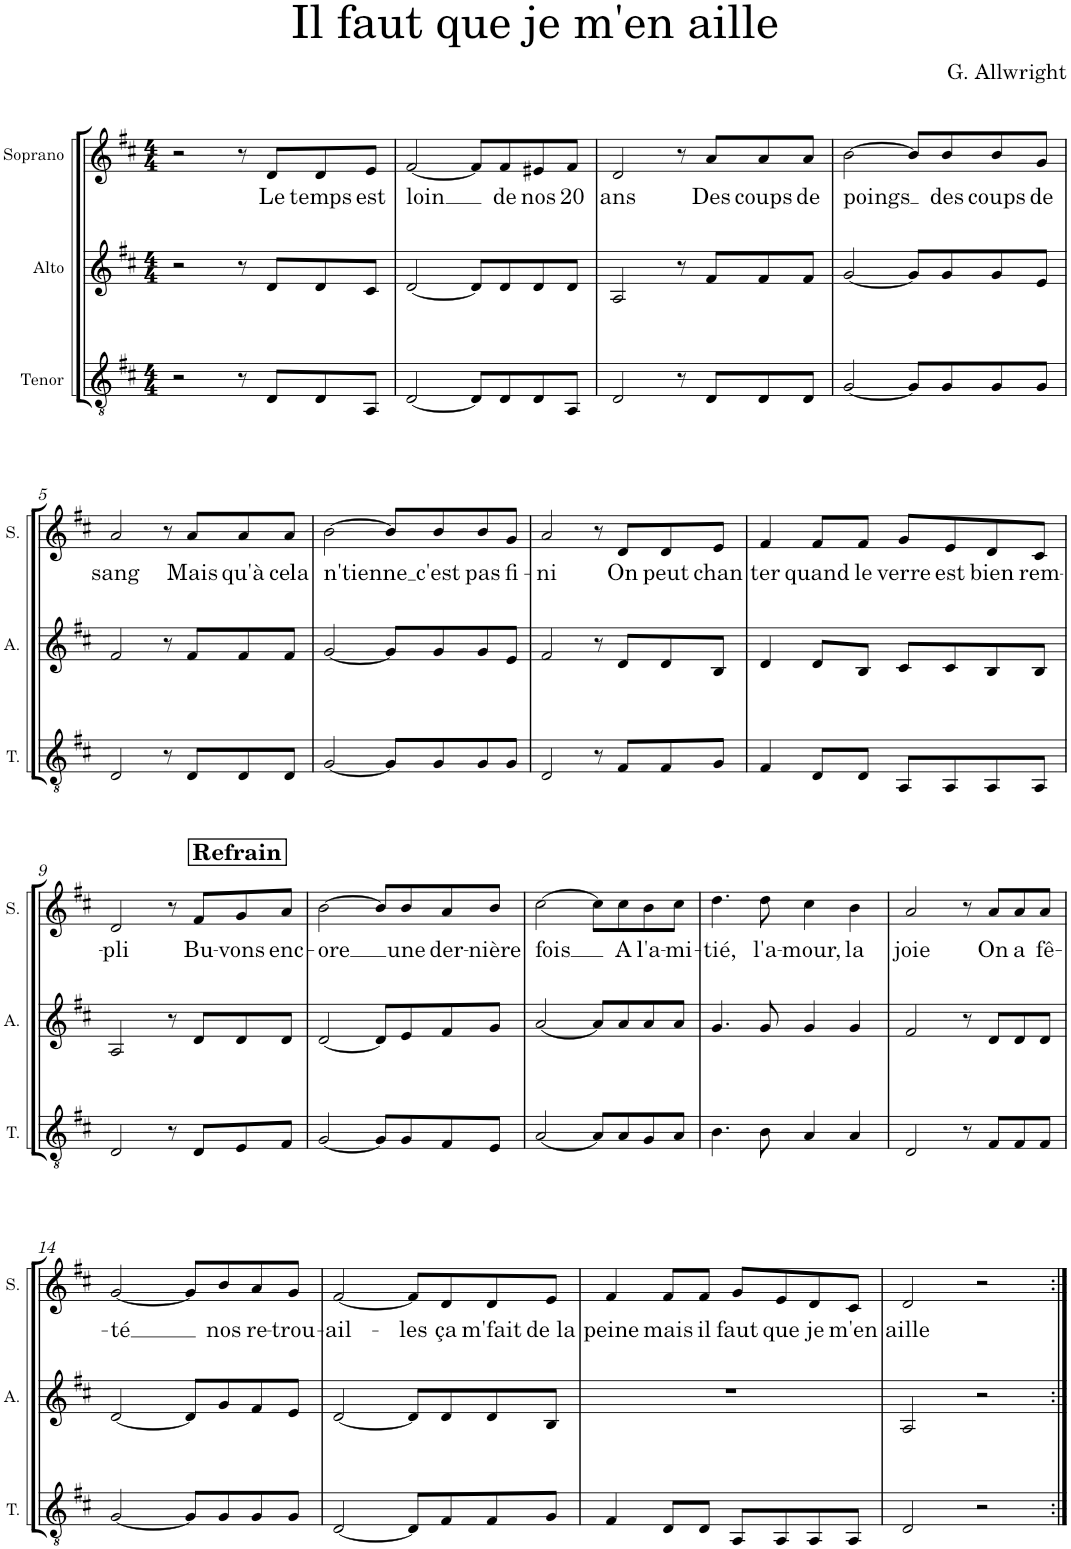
**kern	**kern	**kern	**text
*part3	*part2	*part1	*part1
*staff3	*staff2	*staff1	*staff1
*I"Tenor	*I"Alto	*I"Soprano	*
*I'T.	*I'A.	*I'S.	*
*clefGv2	*clefG2	*clefG2	*
*k[f#c#]	*k[f#c#]	*k[f#c#]	*
*M4/4	*M4/4	*M4/4	*
=1	=1	=1	=1
2r	2r	2r	.
8r	8r	8r	.
!	!	!	!LO:LY:b
8D/L	8d/L	8d/L	Le
!	!	!	!LO:LY:b
8D/	8d/	8d/	temps
!	!	!	!LO:LY:b
8AA/J	8c#/J	8e/J	est
=2	=2	=2	=2
!	!	!	!LO:LY:b
[2D/	[2d/	[2f#/	loin
8D/L]	8d/L]	8f#/L]	.
!	!	!	!LO:LY:b
8D/	8d/	8f#/	de
!	!	!	!LO:LY:b
8D/	8d/	8e#X/	nos
!	!	!	!LO:LY:b
8AA/J	8d/J	8f#/J	20
=3	=3	=3	=3
!	!	!	!LO:LY:b
2D/	2A/	2d/	ans
8r	8r	8r	.
!	!	!	!LO:LY:b
8D/L	8f#/L	8a/L	Des
!	!	!	!LO:LY:b
8D/	8f#/	8a/	coups
!	!	!	!LO:LY:b
8D/J	8f#/J	8a/J	de
=4	=4	=4	=4
!	!	!	!LO:LY:b
[2G/	[2g/	[2b\	poings
8G/L]	8g/L]	8b/L]	.
!	!	!	!LO:LY:b
8G/	8g/	8b/	des
!	!	!	!LO:LY:b
8G/	8g/	8b/	coups
!	!	!	!LO:LY:b
8G/J	8e/J	8g/J	de
!!LO:LB:g=z
=5	=5	=5	=5
!	!	!	!LO:LY:b
2D/	2f#/	2a/	sang
8r	8r	8r	.
!	!	!	!LO:LY:b
8D/L	8f#/L	8a/L	Mais
!	!	!	!LO:LY:b
8D/	8f#/	8a/	qu'à
!	!	!	!LO:LY:b
8D/J	8f#/J	8a/J	cela
=6	=6	=6	=6
!	!	!	!LO:LY:b
[2G/	[2g/	[2b\	n'tienne
8G/L]	8g/L]	8b/L]	.
!	!	!	!LO:LY:b
8G/	8g/	8b/	c'est
!	!	!	!LO:LY:b
8G/	8g/	8b/	pas
!	!	!	!LO:LY:b
8G/J	8e/J	8g/J	fi-
=7	=7	=7	=7
!	!	!	!LO:LY:b
2D/	2f#/	2a/	-ni
8r	8r	8r	.
!	!	!	!LO:LY:b
8F#/L	8d/L	8d/L	On
!	!	!	!LO:LY:b
8F#/	8d/	8d/	peut
!	!	!	!LO:LY:b
8G/J	8B/J	8e/J	chan
=8	=8	=8	=8
!	!	!	!LO:LY:b
4F#/	4d/	4f#/	ter
!	!	!	!LO:LY:b
8D/L	8d/L	8f#/L	quand
!	!	!	!LO:LY:b
8D/J	8B/J	8f#/J	le
!	!	!	!LO:LY:b
8AA/L	8c#/L	8g/L	verre
!	!	!	!LO:LY:b
8AA/	8c#/	8e/	est
!	!	!	!LO:LY:b
8AA/	8B/	8d/	bien
!	!	!	!LO:LY:b
8AA/J	8B/J	8c#/J	rem-
!!LO:LB:g=z
!!LO:REH:place=s1:a:B:cj:fs=14:t=Refrain:qo=2.5
=9	=9	=9	=9
!	!	!	!LO:LY:b
2D/	2A/	2d/	-pli
8r	8r	8r	.
!	!	!	!LO:LY:b
8D/L	8d/L	8f#/L	Bu-
!	!	!	!LO:LY:b
8E/	8d/	8g/	-vons
!	!	!	!LO:LY:b
8F#/J	8d/J	8a/J	enc-
=10	=10	=10	=10
!	!	!	!LO:LY:b
[2G/	[2d/	[2b\	-ore
8G/L]	8d/L]	8b/L]	.
!	!	!	!LO:LY:b
8G/	8e/	8b/	une
!	!	!	!LO:LY:b
8F#/	8f#/	8a/	der-
!	!	!	!LO:LY:b
8E/J	8g/J	8b/J	-nière
=11	=11	=11	=11
!	!	!	!LO:LY:b
[2A/	[2a/	[2cc#\	fois
8A/L]	8a/L]	8cc#\L]	.
!	!	!	!LO:LY:b
8A/	8a/	8cc#\	A
!	!	!	!LO:LY:b
8G/	8a/	8b\	l'a-
!	!	!	!LO:LY:b
8A/J	8a/J	8cc#\J	-mi-
=12	=12	=12	=12
!	!	!	!LO:LY:b
4.B\	4.g/	4.dd\	-tié,
!	!	!	!LO:LY:b
8B\	8g/	8dd\	l'a-
!	!	!	!LO:LY:b
4A/	4g/	4cc#\	-mour,
!	!	!	!LO:LY:b
4A/	4g/	4b\	la
=13	=13	=13	=13
!	!	!	!LO:LY:b
2D/	2f#/	2a/	joie
8r	8r	8r	.
!	!	!	!LO:LY:b
8F#/L	8d/L	8a/L	On
!	!	!	!LO:LY:b
8F#/	8d/	8a/	a
!	!	!	!LO:LY:b
8F#/J	8d/J	8a/J	fê-
!!LO:LB:g=z
=14	=14	=14	=14
!	!	!	!LO:LY:b
[2G/	[2d/	[2g/	-té
8G/L]	8d/L]	8g/L]	.
!	!	!	!LO:LY:b
8G/	8g/	8b/	nos
!	!	!	!LO:LY:b
8G/	8f#/	8a/	re-
!	!	!	!LO:LY:b
8G/J	8e/J	8g/J	-trou-
=15	=15	=15	=15
!	!	!	!LO:LY:b
[2D/	[2d/	[2f#/	-ail-
!	!	!	!LO:LY:b
8D/L]	8d/L]	8f#/L]	-les
!	!	!	!LO:LY:b
8F#/	8d/	8d/	ça
!	!	!	!LO:LY:b
8F#/	8d/	8d/	m'fait
!	!	!	!LO:LY:b
8G/J	8B/J	8e/J	de la
=16	=16	=16	=16
!	!	!	!LO:LY:b
4F#/	1r	4f#/	peine
!	!	!	!LO:LY:b
8D/L	.	8f#/L	mais
!	!	!	!LO:LY:b
8D/J	.	8f#/J	il
!	!	!	!LO:LY:b
8AA/L	.	8g/L	faut
!	!	!	!LO:LY:b
8AA/	.	8e/	que
!	!	!	!LO:LY:b
8AA/	.	8d/	je
!	!	!	!LO:LY:b
8AA/J	.	8c#/J	m'en
=17	=17	=17	=17
!	!	!	!LO:LY:b
2D/	2A/	2d/	aille
2r	2r	2r	.
=:|!	=:|!	=:|!	=:|!
*-	*-	*-	*-
